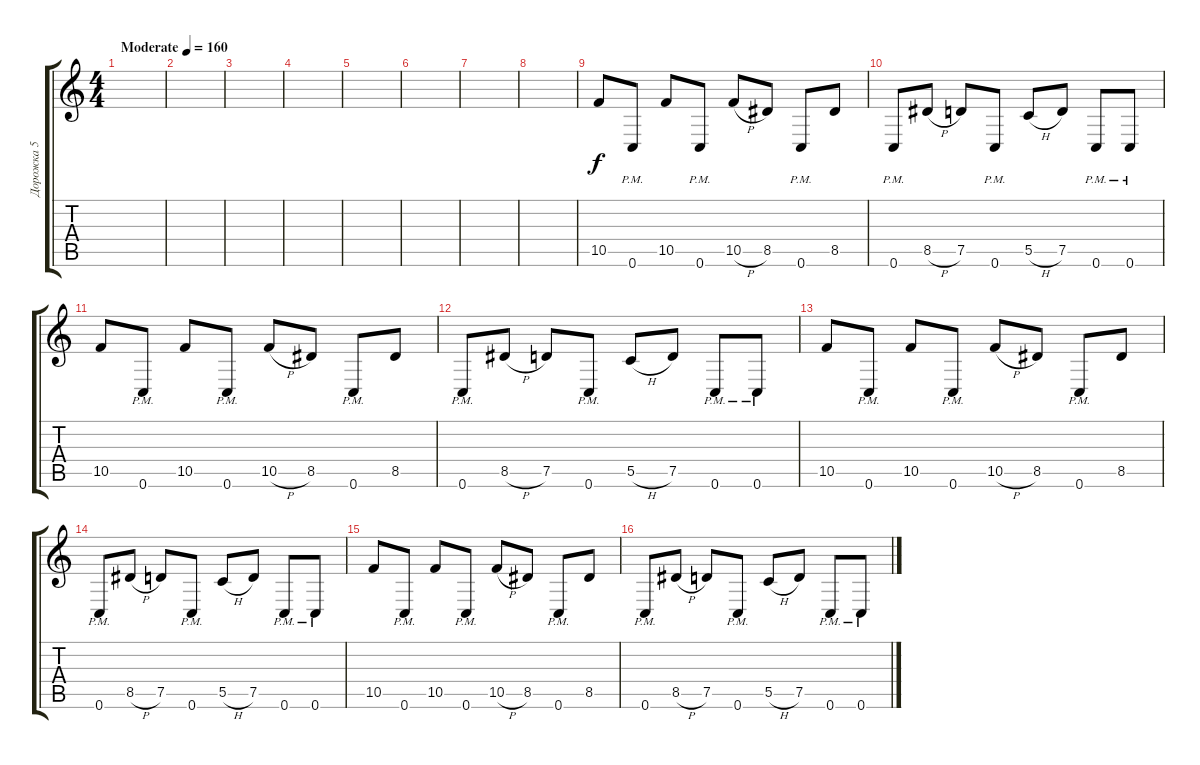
\track ("Дорожка 5" "Дорожка 5") {instrument overdrivenguitar}
\staff {score tabs}
\tuning (D4 A3 F3 C3 G2 C2) {hide}
\ts (4 4)
\tempo (160 "Moderate")
\clef g2
\ks c
|
|
|
|
|
|
|
|
10.5.8 0.6{pm}.8 10.5.8 0.6{pm}.8 10.5{h}.8 8.5.8 0.6{pm}.8 8.5.8 |
0.6{pm}.8 8.5{h}.8 7.5.8 0.6{pm}.8 5.5{h}.8 7.5.8 0.6{pm}.8 0.6{pm}.8 |
10.5.8 0.6{pm}.8 10.5.8 0.6{pm}.8 10.5{h}.8 8.5.8 0.6{pm}.8 8.5.8 |
0.6{pm}.8 8.5{h}.8 7.5.8 0.6{pm}.8 5.5{h}.8 7.5.8 0.6{pm}.8 0.6{pm}.8 |
10.5.8 0.6{pm}.8 10.5.8 0.6{pm}.8 10.5{h}.8 8.5.8 0.6{pm}.8 8.5.8 |
0.6{pm}.8 8.5{h}.8 7.5.8 0.6{pm}.8 5.5{h}.8 7.5.8 0.6{pm}.8 0.6{pm}.8 |
10.5.8 0.6{pm}.8 10.5.8 0.6{pm}.8 10.5{h}.8 8.5.8 0.6{pm}.8 8.5.8 |
0.6{pm}.8 8.5{h}.8 7.5.8 0.6{pm}.8 5.5{h}.8 7.5.8 0.6{pm}.8 0.6{pm}.8
